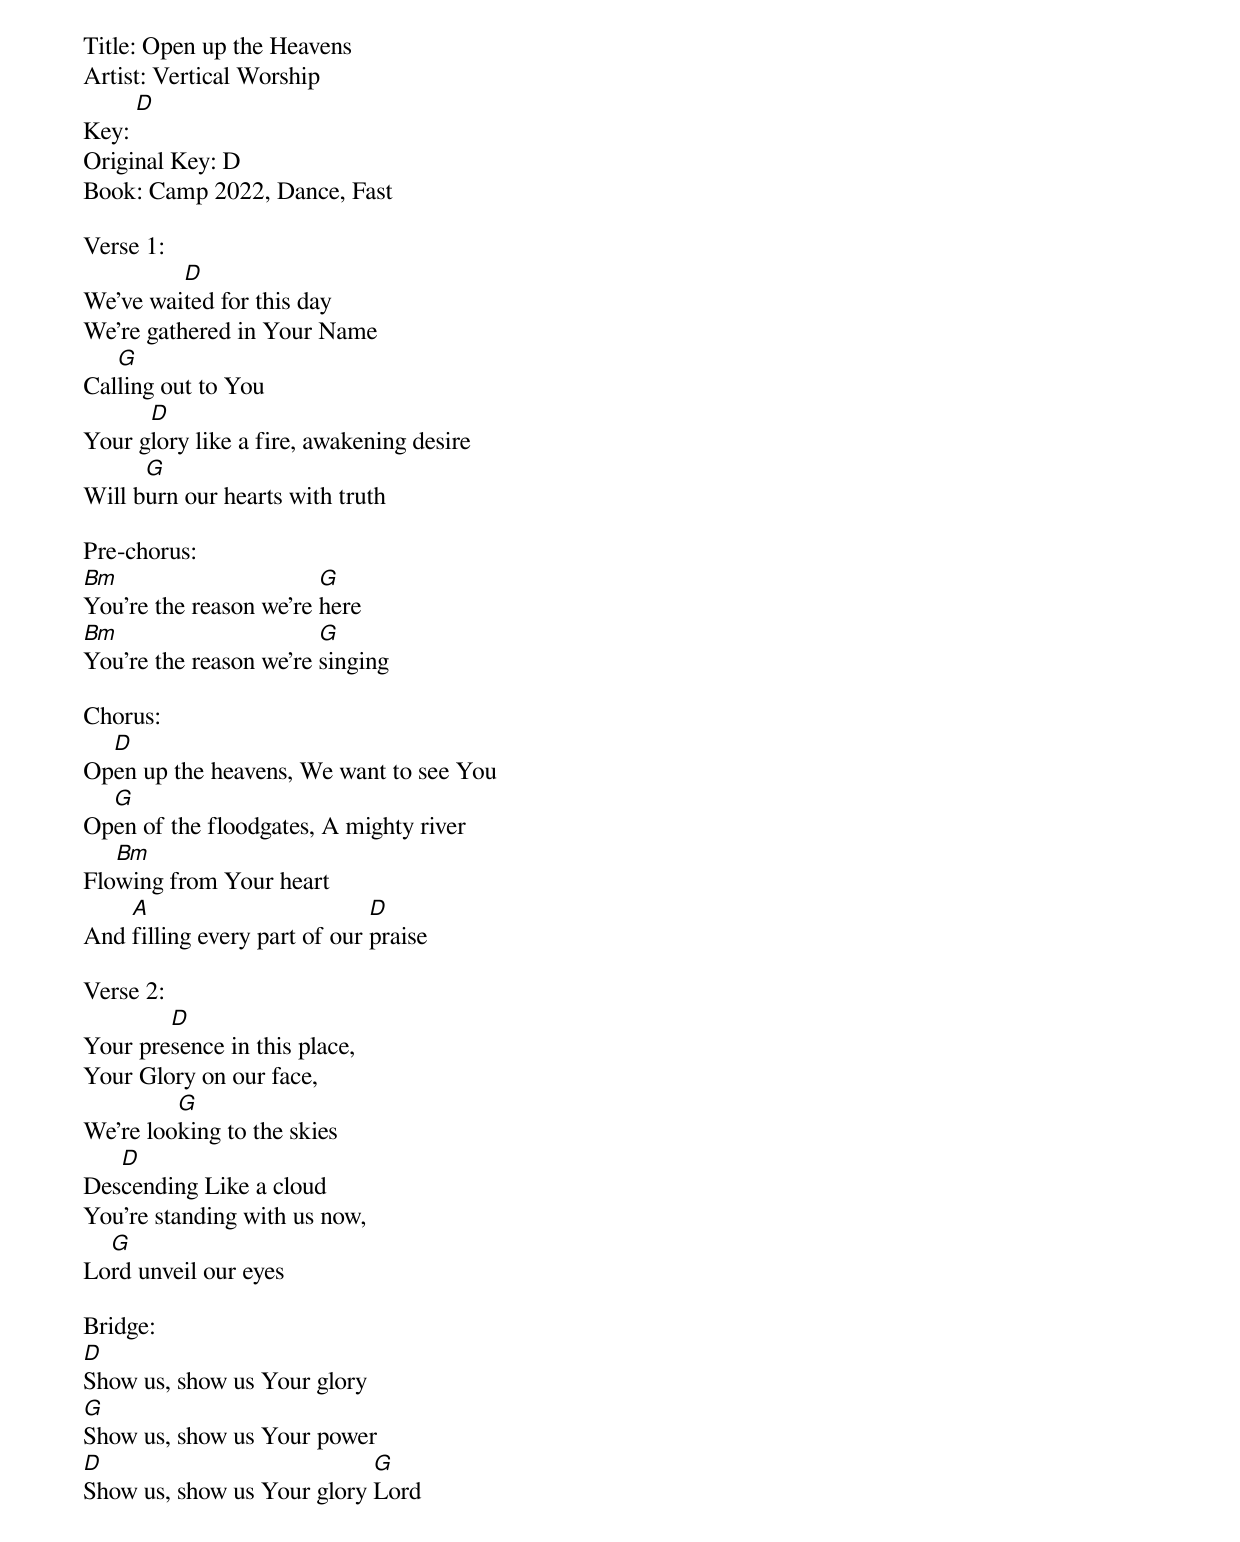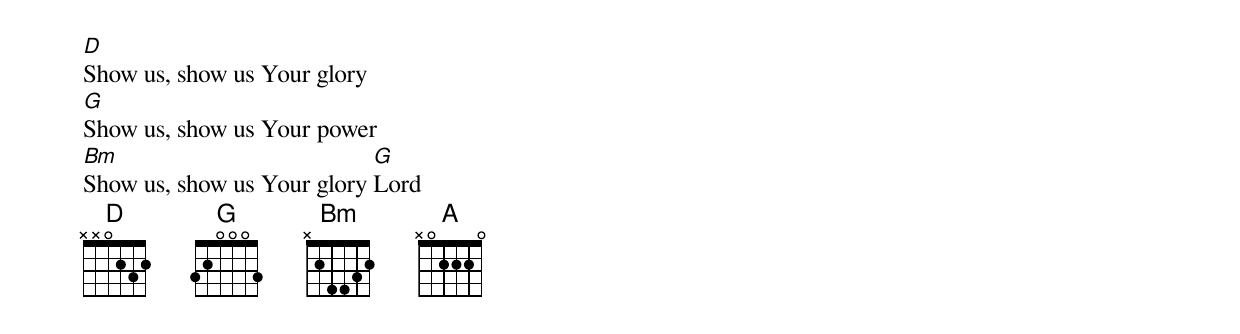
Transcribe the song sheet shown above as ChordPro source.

Title: Open up the Heavens
Artist: Vertical Worship
Key: [D]
Original Key: D
Book: Camp 2022, Dance, Fast

Verse 1:
We've wai[D]ted for this day
We're gathered in Your Name
Cal[G]ling out to You
Your g[D]lory like a fire, awakening desire
Will b[G]urn our hearts with truth

Pre-chorus:
[Bm]You're the reason we're [G]here
[Bm]You're the reason we're [G]singing

Chorus:
Op[D]en up the heavens, We want to see You
Op[G]en of the floodgates, A mighty river
Flo[Bm]wing from Your heart
And [A]filling every part of our [D]praise

Verse 2:
Your pre[D]sence in this place,
Your Glory on our face,
We're loo[G]king to the skies
Des[D]cending Like a cloud
You're standing with us now,
Lo[G]rd unveil our eyes

Bridge:
[D]Show us, show us Your glory
[G]Show us, show us Your power
[D]Show us, show us Your glory [G]Lord

[D]Show us, show us Your glory
[G]Show us, show us Your power
[Bm]Show us, show us Your glory [G]Lord
